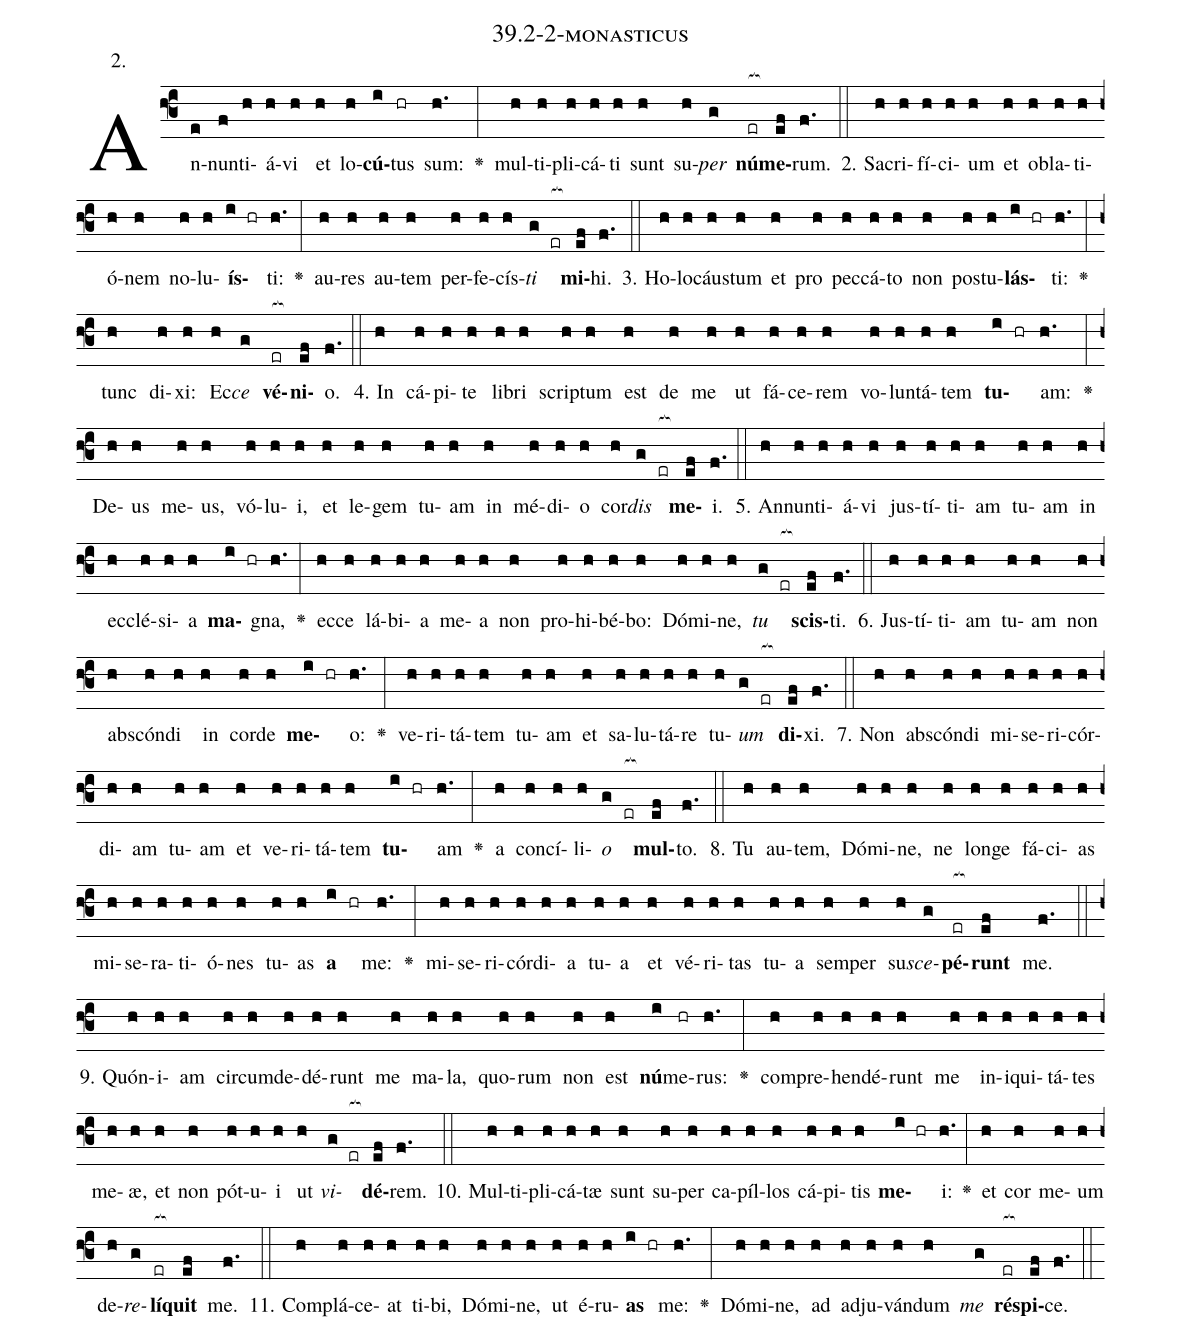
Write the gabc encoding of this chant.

name: 39.2-2-monasticus;
annotation: 2.;
%%
(f3)An(e)nun(f)ti(h)á(h)vi(h) et(h) lo(h)<b>cú</b>(i)tus(hr) sum:(h.) <v>\greheightstar</v>(:) mul(h)ti(h)pli(h)cá(h)ti(h) sunt(h) su(h)<i>per</i>(g) <b>nú</b>(er[ocb:1{])<b>me</b>(ef[ocb:0}])rum.(f.) (::)
2. Sa(h)cri(h)fí(h)ci(h)um(h) et(h) ob(h)la(h)ti(h)ó(h)nem(h) no(h)lu(h)<b>ís</b>(i hr)ti:(h.) <v>\greheightstar</v>(:) au(h)res(h) au(h)tem(h) per(h)fe(h)cís(h)<i>ti</i>(g er[ocb:1{]) <b>mi</b>(ef[ocb:0}])hi.(f.) (::)
3. Ho(h)lo(h)cáus(h)tum(h) et(h) pro(h) pec(h)cá(h)to(h) non(h) pos(h)tu(h)<b>lás</b>(i hr)ti:(h.) <v>\greheightstar</v>(:) tunc(h) di(h)xi:(h) Ec(h)<i>ce</i>(g) <b>vé</b>(er[ocb:1{])<b>ni</b>(ef[ocb:0}])o.(f.) (::)
4. In(h) cá(h)pi(h)te(h) li(h)bri(h) scrip(h)tum(h) est(h) de(h) me(h) ut(h) fá(h)ce(h)rem(h) vo(h)lun(h)tá(h)tem(h) <b>tu</b>(i hr)am:(h.) <v>\greheightstar</v>(:) De(h)us(h) me(h)us,(h) vó(h)lu(h)i,(h) et(h) le(h)gem(h) tu(h)am(h) in(h) mé(h)di(h)o(h) cor(h)<i>dis</i>(g er[ocb:1{]) <b>me</b>(ef[ocb:0}])i.(f.) (::)
5. An(h)nun(h)ti(h)á(h)vi(h) jus(h)tí(h)ti(h)am(h) tu(h)am(h) in(h) ec(h)clé(h)si(h)a(h) <b>ma</b>(i hr)gna,(h.) <v>\greheightstar</v>(:) ec(h)ce(h) lá(h)bi(h)a(h) me(h)a(h) non(h) pro(h)hi(h)bé(h)bo:(h) Dó(h)mi(h)ne,(h) <i>tu</i>(g er[ocb:1{]) <b>scis</b>(ef[ocb:0}])ti.(f.) (::)
6. Jus(h)tí(h)ti(h)am(h) tu(h)am(h) non(h) abs(h)cón(h)di(h) in(h) cor(h)de(h) <b>me</b>(i hr)o:(h.) <v>\greheightstar</v>(:) ve(h)ri(h)tá(h)tem(h) tu(h)am(h) et(h) sa(h)lu(h)tá(h)re(h) tu(h)<i>um</i>(g er[ocb:1{]) <b>di</b>(ef[ocb:0}])xi.(f.) (::)
7. Non(h) abs(h)cón(h)di(h) mi(h)se(h)ri(h)cór(h)di(h)am(h) tu(h)am(h) et(h) ve(h)ri(h)tá(h)tem(h) <b>tu</b>(i hr)am(h.) <v>\greheightstar</v>(:) a(h) con(h)cí(h)li(h)<i>o</i>(g er[ocb:1{]) <b>mul</b>(ef[ocb:0}])to.(f.) (::)
8. Tu(h) au(h)tem,(h) Dó(h)mi(h)ne,(h) ne(h) lon(h)ge(h) fá(h)ci(h)as(h) mi(h)se(h)ra(h)ti(h)ó(h)nes(h) tu(h)as(h) <b>a</b>(i hr) me:(h.) <v>\greheightstar</v>(:) mi(h)se(h)ri(h)cór(h)di(h)a(h) tu(h)a(h) et(h) vé(h)ri(h)tas(h) tu(h)a(h) sem(h)per(h) su(h)<i>sce</i>(g)<b>pé</b>(er[ocb:1{])<b>runt</b>(ef[ocb:0}]) me.(f.) (::)
9. Quón(h)i(h)am(h) cir(h)cum(h)de(h)dé(h)runt(h) me(h) ma(h)la,(h) quo(h)rum(h) non(h) est(h) <b>nú</b>(i)me(hr)rus:(h.) <v>\greheightstar</v>(:) com(h)pre(h)hen(h)dé(h)runt(h) me(h) in(h)i(h)qui(h)tá(h)tes(h) me(h)æ,(h) et(h) non(h) pót(h)u(h)i(h) ut(h) <i>vi</i>(g er[ocb:1{])<b>dé</b>(ef[ocb:0}])rem.(f.) (::)
10. Mul(h)ti(h)pli(h)cá(h)tæ(h) sunt(h) su(h)per(h) ca(h)píl(h)los(h) cá(h)pi(h)tis(h) <b>me</b>(i hr)i:(h.) <v>\greheightstar</v>(:) et(h) cor(h) me(h)um(h) de(h)<i>re</i>(g)<b>lí</b>(er[ocb:1{])<b>quit</b>(ef[ocb:0}]) me.(f.) (::)
11. Com(h)plá(h)ce(h)at(h) ti(h)bi,(h) Dó(h)mi(h)ne,(h) ut(h) é(h)ru(h)<b>as</b>(i hr) me:(h.) <v>\greheightstar</v>(:) Dó(h)mi(h)ne,(h) ad(h) ad(h)ju(h)ván(h)dum(h) <i>me</i>(g) <b>ré</b>(er[ocb:1{])<b>spi</b>(ef[ocb:0}])ce.(f.) (::)
